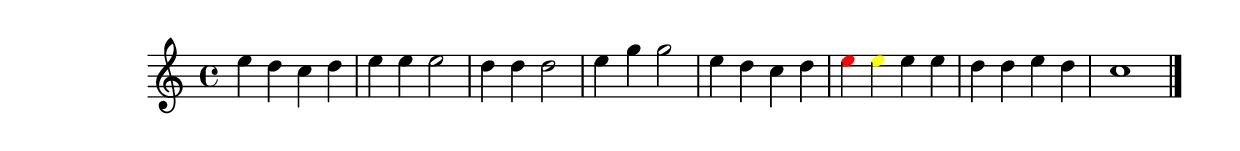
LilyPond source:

\version "2.18.2"
\language "english"

\header {
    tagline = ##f
}

\layout {}

\paper {}

\score {
    \new Score
    <<
        \new Staff
        {
            {   % measure
                \time 4/4
                \tweak color #black
                e''4
                \tweak color #black
                d''4
                \tweak color #black
                c''4
                \tweak color #black
                d''4
            }   % measure
            {   % measure
                \tweak color #black
                e''4
                \tweak color #black
                e''4
                \tweak color #black
                e''2
            }   % measure
            {   % measure
                \tweak color #black
                d''4
                \tweak color #black
                d''4
                \tweak color #black
                d''2
            }   % measure
            {   % measure
                \tweak color #black
                e''4
                \tweak color #black
                g''4
                \tweak color #black
                g''2
            }   % measure
            {   % measure
                \tweak color #black
                e''4
                \tweak color #black
                d''4
                \tweak color #black
                c''4
                \tweak color #black
                d''4
            }   % measure
            {   % measure
                \tweak color #red
                e''4
                \tweak color #yellow
                e''4
                e''4
                e''4
            }   % measure
            {   % measure
                d''4
                d''4
                e''4
                d''4
            }   % measure
            {   % measure
                c''1
                \bar "|." %! SCORE1
            }   % measure
        }
    >>
}